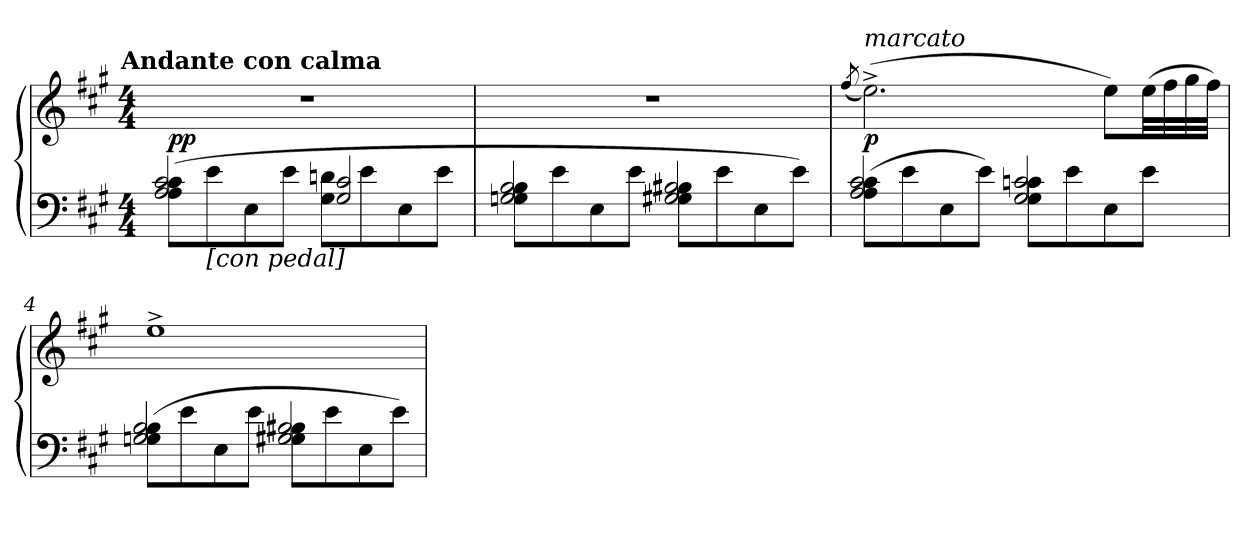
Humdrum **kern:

**kern	**kern	**dynam
*part1	*part1	*part1
*staff2	*staff1	*staff1/2
*clefF4	*clefG2	*
*k[f#c#g#]	*k[f#c#g#]	*
!!LO:TX:omd:t=Andante con calma
*M4/4	*M4/4	*
*MM72	*MM72	*
=1	=1	=1
*^	*	*
!	!	!	!LO:DY:a=2
(<8A\ 8c#\L	2A/ 2c#/	1r	pp
!LO:TX:b:t=[con pedal]	!	!	!
!	!	!	!LO:DY:a=2
8e\	.	.	ben tranquillo
8E\	.	.	.
8e\J	.	.	.
8G#\ 8dn\L	2G#/ 2c#/	.	.
8e\	.	.	.
8E\	.	.	.
8e\J	.	.	.
=2	=2	=2	=2
8Gn\ 8B\L	2G/ 2B/	1r	.
8e\	.	.	.
8E\	.	.	.
8e\J	.	.	.
8G#X\ 8B#X\L	2G#/ 2B#/	.	.
8e\	.	.	.
8E\	.	.	.
8e\J)	.	.	.
!!LO:LB:g=z
=3	=3	=3	=3
.	.	(<8qff#/	.
!	!	!LO:TX:a:i:t=marcato	!
!	!	!	!LO:DY:a=2
(<8A\ 8c#\L	2A/ 2c#/	(>2.ee^\)	[p]
8e\	.	.	.
8E\	.	.	.
8e\J)	.	.	.
8G#\ 8cn\L	2G#/ 2c/	.	.
8e\	.	.	.
8E\	.	8ee\L)	.
8e\J	.	(>32ee\LL	.
.	.	32ff#\	.
.	.	32gg#\	.
.	.	32ff#\JJJ)	.
=4	=4	=4	=4
(<8Gn\ 8B\L	2G/ 2B/	1ee^	.
8e\	.	.	.
8E\	.	.	.
8e\J	.	.	.
8G#X\ 8B#X\L	2G#/ 2B#/	.	.
8e\	.	.	.
8E\	.	.	.
8e\J)	.	.	.
*v	*v	*	*
=	=	=
*-	*-	*-
